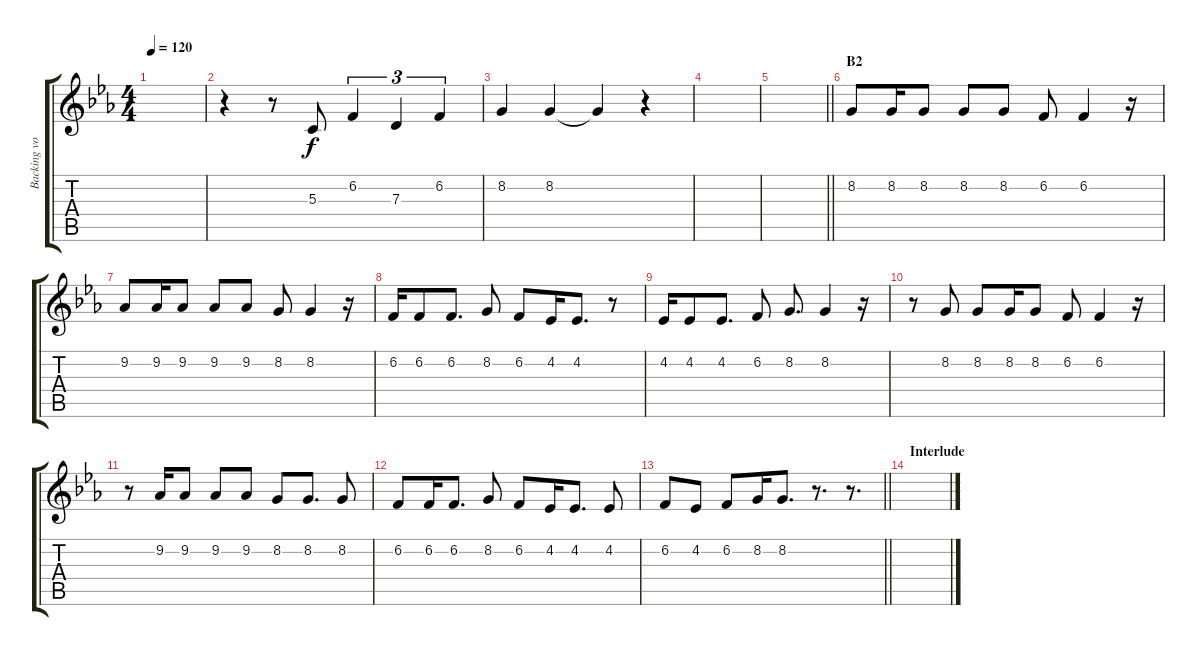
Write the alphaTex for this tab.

\track ("Backing vocals" "Backing vo") {instrument lead2sawtooth}
\staff {score tabs}
\tuning (E4 B3 G3 D3 A2 E2) {hide}
\ts (4 4)
\tempo 120
\clef g2
\ks cminor
|
r.4 r.8 5.3.8 6.2.4{tu (3 2)} 7.3.4{tu (3 2)} 6.2.4{tu (3 2)} |
8.2.4 8.2.4 8.2{t}.4 r.4 |
|
\barLineRight lightlight
|
\section ("" "B2")
8.2.8 8.2.16 8.2.8 8.2.8 8.2.8 6.2.8 6.2.4 r.16 |
9.2.8 9.2.16 9.2.8 9.2.8 9.2.8 8.2.8 8.2.4 r.16 |
6.2.16 6.2.8 6.2.8{d} 8.2.8 6.2.8 4.2.16 4.2.8{d} r.8 |
4.2.16 4.2.8 4.2.8{d} 6.2.8 8.2.8{d} 8.2.4 r.16 |
r.8 8.2.8 8.2.8 8.2.16 8.2.8 6.2.8 6.2.4 r.16 |
r.8 9.2.16 9.2.8 9.2.8 9.2.8 8.2.8 8.2.8{d} 8.2.8 |
6.2.8 6.2.16 6.2.8{d} 8.2.8 6.2.8 4.2.16 4.2.8{d} 4.2.8 |
\barLineRight lightlight
6.2.8 4.2.8 6.2.8 8.2.16 8.2.8{d} r.8{d} r.8{d} |
\section ("" "Interlude")
